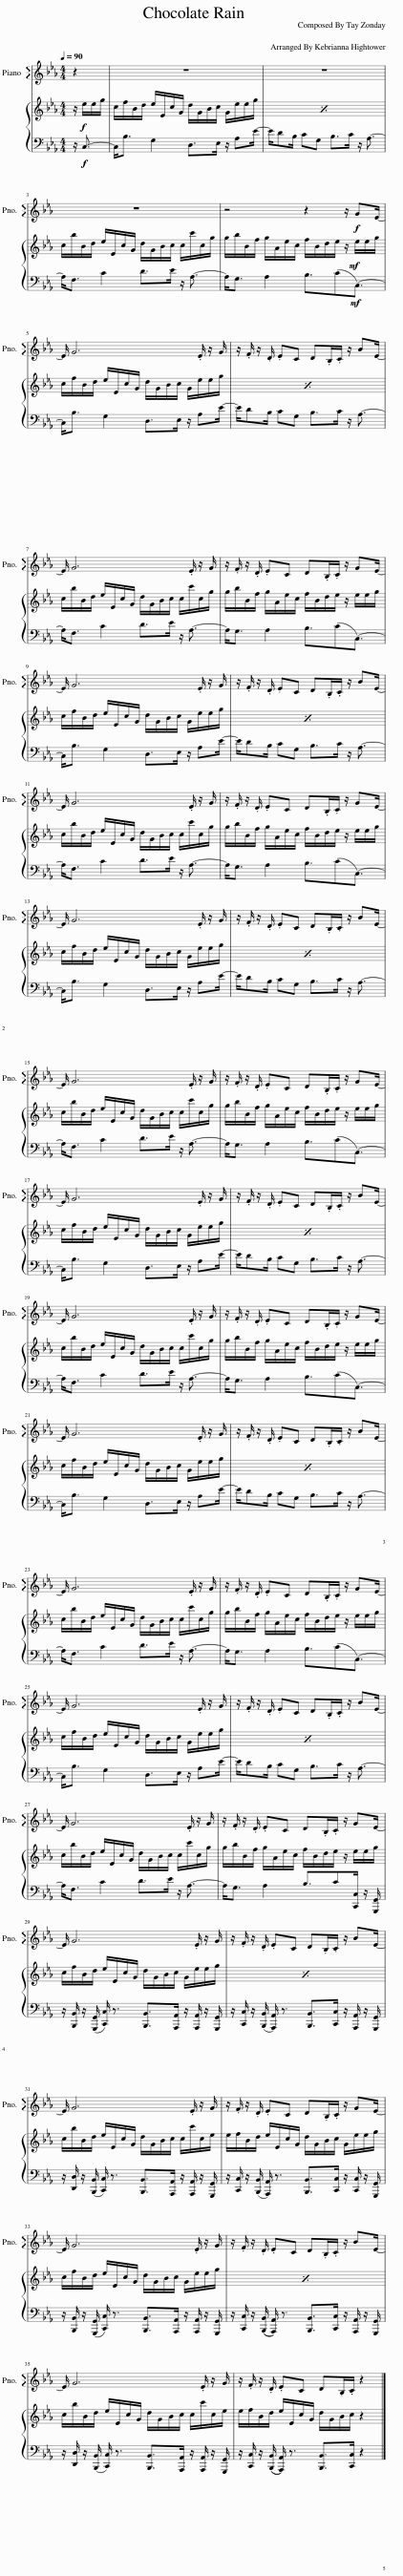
X:1
%%score 1 { 2 | 3 }
L:1/8
Q:1/4=90
M:4/4
I:linebreak $
K:Eb
V:1 treble
V:2 treble
V:3 bass
V:1
 z2 | z8 | z8 |$ z8 | z4 z2 z/!f! GE/- |$ %5
 E/ G6 .E/ z/ G/ | z/ .F/ z/ .D/ .EC D.B,/.C/ z/ BE/- |$ E/ G6 .E/ z/ G/ | z/ .F/ z/ .D/ .EC D.B,/.C/ z/ GE/- |$ E/ G6 .E/ z/ G/ | %10
 z/ .F/ z/ .D/ .EC D.B,/.C/ z/ BE/- |$ E/ G6 .E/ z/ G/ | z/ .F/ z/ .D/ .EC D.B,/.C/ z/ GE/- |$ E/ G6 .E/ z/ G/ | z/ .F/ z/ .D/ .EC D.B,/.C/ z/ BE/- |$ %15
 E/ G6 .E/ z/ G/ | z/ .F/ z/ .D/ .EC D.B,/.C/ z/ GE/- |$ E/ G6 .E/ z/ G/ | z/ .F/ z/ .D/ .EC D.B,/.C/ z/ BE/- |$ E/ G6 .E/ z/ G/ | %20
 z/ .F/ z/ .D/ .EC D.B,/.C/ z/ GE/- |$ E/ G6 .E/ z/ G/ | z/ .F/ z/ .D/ .EC D.B,/.C/ z/ BE/- |$ E/ G6 .E/ z/ G/ | z/ .F/ z/ .D/ .EC D.B,/.C/ z/ GE/- |$ %25
 E/ G6 .E/ z/ G/ | z/ .F/ z/ .D/ .EC D.B,/.C/ z/ BE/- |$ E/ G6 .E/ z/ G/ | z/ .F/ z/ .D/ .EC D.B,/.C/ z/ GE/- |$ E/ G6 .E/ z/ G/ | %30
 z/ .F/ z/ .D/ .EC D.B,/.C/ z/ BE/- |$ E/ G6 .E/ z/ G/ | z/ .F/ z/ .D/ .EC D.B,/.C/ z/ GE/- |$ E/ G6 .E/ z/ G/ | z/ .F/ z/ .D/ .EC D.B,/.C/ z/ BE/- |$ %35
 E/ G6 .E/ z/ G/ | z/ .F/ z/ .D/ .EC D.B,/.C/ z2 |] %37
V:2
 z/!f! e/e/g/ | c/f/B/d/ e/E/c/G/ d/G/B/c/ G/e/e/g/ | x8 |$ c/b/B/d/ e/E/c/G/ d/G/B/c/ c/c'/c/g/ | g/b/B/f/ g/A/e/c/ f/B/d/e/ z/!mf! e/e/g/ |$ %5
 c/f/B/d/ e/E/c/G/ d/G/B/c/ G/e/e/g/ | x8 |$ c/b/B/d/ e/E/c/G/ d/G/B/c/ c/c'/c/g/ | g/b/B/f/ g/A/e/c/ f/B/d/e/ z/ e/e/g/ |$ c/f/B/d/ e/E/c/G/ d/G/B/c/ G/e/e/g/ | %10
 x8 |$ c/b/B/d/ e/E/c/G/ d/G/B/c/ c/c'/c/g/ | g/b/B/f/ g/A/e/c/ f/B/d/e/ z/ e/e/g/ |$ c/f/B/d/ e/E/c/G/ d/G/B/c/ G/e/e/g/ | x8 |$ %15
 c/b/B/d/ e/E/c/G/ d/G/B/c/ c/c'/c/g/ | g/b/B/f/ g/A/e/c/ f/B/d/e/ z/ e/e/g/ |$ c/f/B/d/ e/E/c/G/ d/G/B/c/ G/e/e/g/ | x8 |$ c/b/B/d/ e/E/c/G/ d/G/B/c/ c/c'/c/g/ | %20
 g/b/B/f/ g/A/e/c/ f/B/d/e/ z/ e/e/g/ |$ c/f/B/d/ e/E/c/G/ d/G/B/c/ G/e/e/g/ | x8 |$ c/b/B/d/ e/E/c/G/ d/G/B/c/ c/c'/c/g/ | g/b/B/f/ g/A/e/c/ f/B/d/e/ z/ e/e/g/ |$ %25
 c/f/B/d/ e/E/c/G/ d/G/B/c/ G/e/e/g/ | x8 |$ c/b/B/d/ e/E/c/G/ d/G/B/c/ c/c'/c/g/ | g/b/B/f/ g/A/e/c/ f/B/d/e/ z/ e/e/g/ |$ c/f/B/d/ e/E/c/G/ d/G/B/c/ G/e/e/g/ | %30
 x8 |$ c/b/B/d/ e/E/c/G/ d/G/B/c/ c/c'/c/e/ | e/f/B/d/ e/E/c/G/ d/G/B/c/ G/e/e/g/ |$ c/f/B/d/ e/E/c/G/ d/G/B/c/ G/e/e/g/ | x8 |$ %35
 c/b/B/d/ e/E/c/G/ d/G/B/c/ c/c'/c/e/ | e/f/B/d/ e/E/c/G/ d/G/B/c/ z2 |] %37
V:3
 z/!f! C,3/2- | C,<B, G,2 D,>E, z/ A,E/- | E/DB,/ CG, B,>C z/ A,3/2- |$ A,<F, C2 D>E z/ A,3/2- | A,<G, A,2 B,3/2(C!mf!C,3/2-) |$ %5
 C,<B, G,2 D,>E, z/ A,E/- | E/DB,/ CG, B,>C z/ A,3/2- |$ A,<F, C2 D>E z/ A,3/2- | A,<G, A,2 B,3/2(CC,3/2-) |$ C,<B, G,2 D,>E, z/ A,E/- | %10
 E/DB,/ CG, B,>C z/ A,3/2- |$ A,<F, C2 D>E z/ A,3/2- | A,<G, A,2 B,3/2(CC,3/2-) |$ C,<B, G,2 D,>E, z/ A,E/- | E/DB,/ CG, B,>C z/ A,3/2- |$ %15
 A,<F, C2 D>E z/ A,3/2- | A,<G, A,2 B,3/2(CC,3/2-) |$ C,<B, G,2 D,>E, z/ A,E/- | E/DB,/ CG, B,>C z/ A,3/2- |$ A,<F, C2 D>E z/ A,3/2- | %20
 A,<G, A,2 B,3/2(CC,3/2-) |$ C,<B, G,2 D,>E, z/ A,E/- | E/DB,/ CG, B,>C z/ A,3/2- |$ A,<F, C2 D>E z/ A,3/2- | A,<G, A,2 B,3/2(CC,3/2-) |$ %25
 C,<B, G,2 D,>E, z/ A,E/- | E/DB,/ CG, B,>C z/ A,3/2- |$ A,<F, C2 D>E z/ A,3/2- | A,<G, A,2 B,3/2C[C,,C,]/ z/ [G,,,G,,]/ |$ z/ [B,,,B,,]/ z/ ([G,,,G,,]/ [C,,C,]/) z3/2 [B,,,B,,]>[A,,,A,,] z/ [A,,,A,,]/ z/ [G,,,G,,]/ | %30
 z/ [C,,C,]/ z/ ([B,,,B,,]/ [A,,,A,,]/) z3/2 [B,,,B,,]>[C,,C,] z/ [A,,,A,,]/ z/ [G,,,G,,]/ |$ z/ [D,,D,]/ z/ ([B,,,B,,]/ [C,,C,]/) z3/2 [B,,,B,,]>[A,,,A,,] z/ [A,,,A,,]/ z/ [G,,,G,,]/ | z/ [C,,C,]/ z/ ([B,,,B,,]/ [A,,,A,,]/) z3/2 [B,,,B,,]>[C,,C,] z/ [C,,C,]/ z/ [G,,,G,,]/ |$ z/ [B,,,B,,]/ z/ ([G,,,G,,]/ [C,,C,]/) z3/2 [B,,,B,,]>[A,,,A,,] z/ [A,,,A,,]/ z/ [G,,,G,,]/ | z/ [C,,C,]/ z/ (([B,,,B,,]/ [A,,,A,,]/)) z3/2 [B,,,B,,]>[C,,C,] z/ [A,,,A,,]/ z/ [G,,,G,,]/ |$ %35
 z/ [D,,D,]/ z/ ([B,,,B,,]/ [C,,C,]/) z3/2 [B,,,B,,]>[A,,,A,,] z/ [A,,,A,,]/ z/ [G,,,G,,]/ | z/ [C,,C,]/ z/ (([B,,,B,,]/ [A,,,A,,]/)) z3/2 [B,,,B,,]>[C,,C,] z2 |] %37
